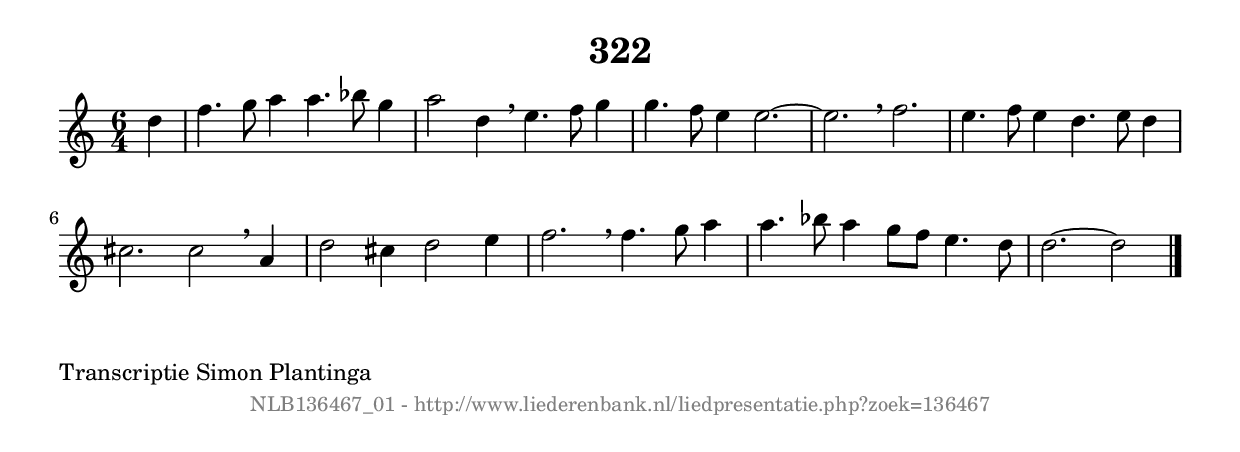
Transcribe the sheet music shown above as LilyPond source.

%
% produced by wce2krn 1.64 (7 June 2014)
%
\version"2.16"
#(append! paper-alist '(("long" . (cons (* 210 mm) (* 2000 mm)))))
#(set-default-paper-size "long")
sb = {\breathe}
mBreak = {\breathe }
bBreak = {\breathe }
x = {\once\override NoteHead #'style = #'cross }
gl=\glissando
itime={\override Staff.TimeSignature #'stencil = ##f }
ficta = {\once\set suggestAccidentals = ##t}
fine = {\once\override Score.RehearsalMark #'self-alignment-X = #1 \mark \markup {\italic{Fine}}}
dc = {\once\override Score.RehearsalMark #'self-alignment-X = #1 \mark \markup {\italic{D.C.}}}
dcf = {\once\override Score.RehearsalMark #'self-alignment-X = #1 \mark \markup {\italic{D.C. al Fine}}}
dcc = {\once\override Score.RehearsalMark #'self-alignment-X = #1 \mark \markup {\italic{D.C. al Coda}}}
ds = {\once\override Score.RehearsalMark #'self-alignment-X = #1 \mark \markup {\italic{D.S.}}}
dsf = {\once\override Score.RehearsalMark #'self-alignment-X = #1 \mark \markup {\italic{D.S. al Fine}}}
dsc = {\once\override Score.RehearsalMark #'self-alignment-X = #1 \mark \markup {\italic{D.S. al Coda}}}
pv = {\set Score.repeatCommands = #'((volta "1"))}
sv = {\set Score.repeatCommands = #'((volta "2"))}
tv = {\set Score.repeatCommands = #'((volta "3"))}
qv = {\set Score.repeatCommands = #'((volta "4"))}
xv = {\set Score.repeatCommands = #'((volta #f))}
\header{ tagline = ""
title = "322"
}
\score {{
\key d \dorian
\relative g'
{
\set melismaBusyProperties = #'()
\partial 32*8
\time 6/4
\tempo 4=120
\override Score.MetronomeMark #'transparent = ##t
\override Score.RehearsalMark #'break-visibility = #(vector #t #t #f)
d'4 | f4. g8 a4 a4. bes8 g4 | a2 d,4 \sb e4. f8 g4 | g4. f8 e4 e2.~ | e2. \mBreak
f2. | e4. f8 e4 d4. e8 d4 | cis2. cis2 \sb a4 | d2 cis4 d2 e4 | f2. \sb f4. g8 a4 | a4. bes8 a4 g8 f8 e4. d8 | d2.~ d2 \bar "|."
 }}
 \midi { }
 \layout {
            indent = 0.0\cm
}
}
\markup { \wordwrap-string #" 
Transcriptie Simon Plantinga
"}
\markup { \vspace #0 } \markup { \with-color #grey \fill-line { \center-column { \smaller "NLB136467_01 - http://www.liederenbank.nl/liedpresentatie.php?zoek=136467" } } }
